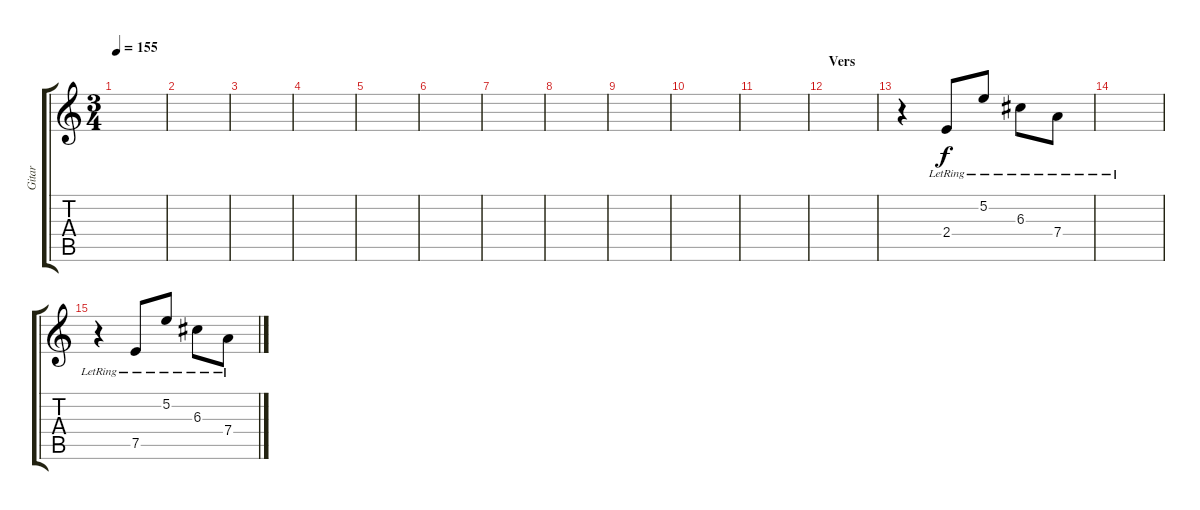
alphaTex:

\track ("Gitar" "Gitar") {instrument acousticguitarsteel}
\staff {score tabs}
\tuning (E4 B3 G3 D3 A2 E2) {hide}
\ts (3 4)
\tempo 155
\clef g2
\ks c
|
|
|
|
|
|
|
|
|
|
|
\section ("" "Vers")
|
r.4 2.4{lr}.8 5.2{lr}.8 6.3{lr}.8 7.4{lr}.8 |
|
r.4 7.5{lr}.8 5.2{lr}.8 6.3{lr}.8 7.4{lr}.8
